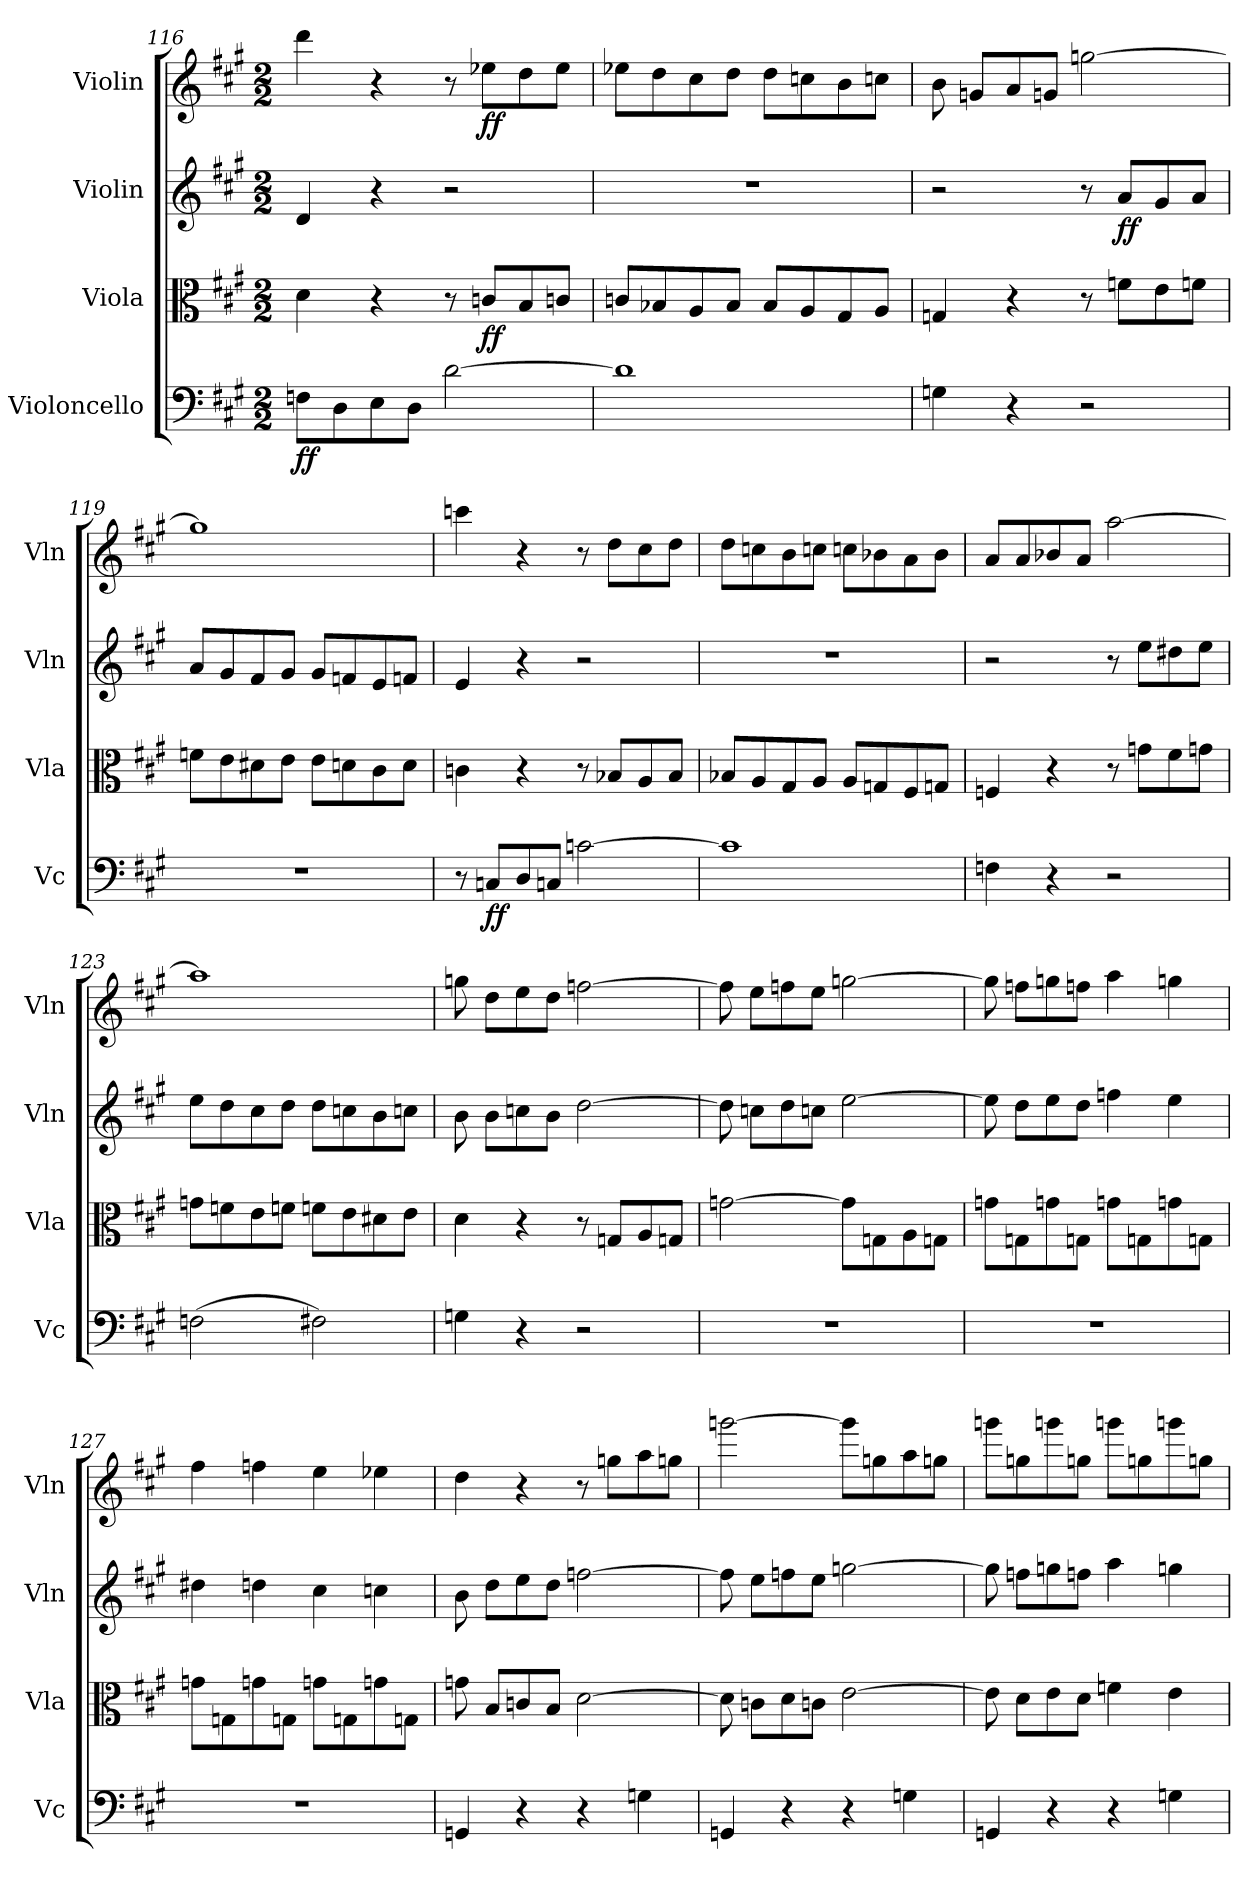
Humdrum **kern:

**kern	**dynam	**kern	**dynam	**kern	**dynam	**kern	**dynam
*part4	*part4	*part3	*part3	*part2	*part2	*part1	*part1
*staff4	*staff4	*staff3	*staff3	*staff2	*staff2	*staff1	*staff1
*I"Violoncello	*	*I"Viola	*	*I"Violin	*	*I"Violin	*
*I'Vc	*	*I'Vla	*	*I'Vln	*	*I'Vln	*
*clefF4	*	*clefC3	*	*clefG2	*	*clefG2	*
*k[f#c#g#]	*	*k[f#c#g#]	*	*k[f#c#g#]	*	*k[f#c#g#]	*
*A:	*	*A:	*	*A:	*	*A:	*
*M2/2	*	*M2/2	*	*M2/2	*	*M2/2	*
=116	=116	=116	=116	=116	=116	=116	=116
8Fn\L	ff	4d\	.	4d/	.	4ddd\	.
8D\	.	.	.	.	.	.	.
8E\	.	4r	.	4r	.	4r	.
8D\J	.	.	.	.	.	.	.
[2d\	.	8r	.	2r	.	8r	.
.	.	8cn/L	ff	.	.	8ee-X\L	ff
.	.	8B/	.	.	.	8dd\	.
.	.	8cn/J	.	.	.	8ee-\J	.
=117	=117	=117	=117	=117	=117	=117	=117
1d]	.	8cn/L	.	1r	.	8ee-X\L	.
.	.	8B-X/	.	.	.	8dd\	.
.	.	8A/	.	.	.	8cc#\	.
.	.	8B-/J	.	.	.	8dd\J	.
.	.	8B-/L	.	.	.	8dd\L	.
.	.	8A/	.	.	.	8ccn\	.
.	.	8G#/	.	.	.	8b\	.
.	.	8A/J	.	.	.	8ccn\J	.
=118	=118	=118	=118	=118	=118	=118	=118
4Gn\	.	4Gn/	.	2r	.	8b\	.
.	.	.	.	.	.	8gn/L	.
4r	.	4r	.	.	.	8a/	.
.	.	.	.	.	.	8gn/J	.
2r	.	8r	.	8r	.	[2ggn\	.
.	.	8fn\L	.	8a/L	ff	.	.
.	.	8e\	.	8g#/	.	.	.
.	.	8fn\J	.	8a/J	.	.	.
=119	=119	=119	=119	=119	=119	=119	=119
1r	.	8fn\L	.	8a/L	.	1gg]	.
.	.	8e\	.	8g#/	.	.	.
.	.	8d#X\	.	8f#/	.	.	.
.	.	8e\J	.	8g#/J	.	.	.
.	.	8e\L	.	8g#/L	.	.	.
.	.	8dn\	.	8fn/	.	.	.
.	.	8c#\	.	8e/	.	.	.
.	.	8d\J	.	8fn/J	.	.	.
=120	=120	=120	=120	=120	=120	=120	=120
8r	.	4cn\	.	4e/	.	4cccn\	.
8Cn/L	ff	.	.	.	.	.	.
8D/	.	4r	.	4r	.	4r	.
8Cn/J	.	.	.	.	.	.	.
[2cn\	.	8r	.	2r	.	8r	.
.	.	8B-X/L	.	.	.	8dd\L	.
.	.	8A/	.	.	.	8cc#\	.
.	.	8B-/J	.	.	.	8dd\J	.
=121	=121	=121	=121	=121	=121	=121	=121
1c]	.	8B-X/L	.	1r	.	8dd\L	.
.	.	8A/	.	.	.	8ccn\	.
.	.	8G#/	.	.	.	8b\	.
.	.	8A/J	.	.	.	8ccn\J	.
.	.	8A/L	.	.	.	8ccn\L	.
.	.	8Gn/	.	.	.	8b-X\	.
.	.	8F#/	.	.	.	8a\	.
.	.	8Gn/J	.	.	.	8b-\J	.
=122	=122	=122	=122	=122	=122	=122	=122
4Fn\	.	4Fn/	.	2r	.	8a/L	.
.	.	.	.	.	.	8a/	.
4r	.	4r	.	.	.	8b-X/	.
.	.	.	.	.	.	8a/J	.
2r	.	8r	.	8r	.	[2aa\	.
.	.	8gn\L	.	8ee\L	.	.	.
.	.	8f#\	.	8dd#X\	.	.	.
.	.	8gn\J	.	8ee\J	.	.	.
=123	=123	=123	=123	=123	=123	=123	=123
(2Fn\	.	8gn\L	.	8ee\L	.	1aa]	.
.	.	8fn\	.	8dd\	.	.	.
.	.	8e\	.	8cc#\	.	.	.
.	.	8fn\J	.	8dd\J	.	.	.
2F#X\)	.	8fn\L	.	8dd\L	.	.	.
.	.	8e\	.	8ccn\	.	.	.
.	.	8d#X\	.	8b\	.	.	.
.	.	8e\J	.	8ccn\J	.	.	.
=124	=124	=124	=124	=124	=124	=124	=124
4Gn\	.	4d\	.	8b\	.	8ggn\	.
.	.	.	.	8b\L	.	8dd\L	.
4r	.	4r	.	8ccn\	.	8ee\	.
.	.	.	.	8b\J	.	8dd\J	.
2r	.	8r	.	[2dd\	.	[2ffn\	.
.	.	8Gn/L	.	.	.	.	.
.	.	8A/	.	.	.	.	.
.	.	8Gn/J	.	.	.	.	.
=125	=125	=125	=125	=125	=125	=125	=125
1r	.	[2gn\	.	8dd\]	.	8ff\]	.
.	.	.	.	8ccn\L	.	8ee\L	.
.	.	.	.	8dd\	.	8ffn\	.
.	.	.	.	8ccn\J	.	8ee\J	.
.	.	8g\L]	.	[2ee\	.	[2ggn\	.
.	.	8Gn\	.	.	.	.	.
.	.	8A\	.	.	.	.	.
.	.	8Gn\J	.	.	.	.	.
=126	=126	=126	=126	=126	=126	=126	=126
1r	.	8gn\L	.	8ee\]	.	8gg\]	.
.	.	8Gn\	.	8dd\L	.	8ffn\L	.
.	.	8gn\	.	8ee\	.	8ggn\	.
.	.	8Gn\J	.	8dd\J	.	8ffn\J	.
.	.	8gn\L	.	4ffn\	.	4aa\	.
.	.	8Gn\	.	.	.	.	.
.	.	8gn\	.	4ee\	.	4ggn\	.
.	.	8Gn\J	.	.	.	.	.
=127	=127	=127	=127	=127	=127	=127	=127
1r	.	8gn\L	.	4dd#X\	.	4ff#\	.
.	.	8Gn\	.	.	.	.	.
.	.	8gn\	.	4ddn\	.	4ffn\	.
.	.	8Gn\J	.	.	.	.	.
.	.	8gn\L	.	4cc#\	.	4ee\	.
.	.	8Gn\	.	.	.	.	.
.	.	8gn\	.	4ccn\	.	4ee-X\	.
.	.	8Gn\J	.	.	.	.	.
=128	=128	=128	=128	=128	=128	=128	=128
4GGn/	.	8gn\	.	8b\	.	4dd\	.
.	.	8B/L	.	8dd\L	.	.	.
4r	.	8cn/	.	8ee\	.	4r	.
.	.	8B/J	.	8dd\J	.	.	.
4r	.	[2d\	.	[2ffn\	.	8r	.
.	.	.	.	.	.	8ggn\L	.
4Gn\	.	.	.	.	.	8aa\	.
.	.	.	.	.	.	8ggn\J	.
=129	=129	=129	=129	=129	=129	=129	=129
4GGn/	.	8d\]	.	8ff\]	.	[2gggn\	.
.	.	8cn\L	.	8ee\L	.	.	.
4r	.	8d\	.	8ffn\	.	.	.
.	.	8cn\J	.	8ee\J	.	.	.
4r	.	[2e\	.	[2ggn\	.	8ggg\L]	.
.	.	.	.	.	.	8ggn\	.
4Gn\	.	.	.	.	.	8aa\	.
.	.	.	.	.	.	8ggn\J	.
=130	=130	=130	=130	=130	=130	=130	=130
4GGn/	.	8e\]	.	8gg\]	.	8gggn\L	.
.	.	8d\L	.	8ffn\L	.	8ggn\	.
4r	.	8e\	.	8ggn\	.	8gggn\	.
.	.	8d\J	.	8ffn\J	.	8ggn\J	.
4r	.	4fn\	.	4aa\	.	8gggn\L	.
.	.	.	.	.	.	8ggn\	.
4Gn\	.	4e\	.	4ggn\	.	8gggn\	.
.	.	.	.	.	.	8ggn\J	.
=	=	=	=	=	=	=	=
*-	*-	*-	*-	*-	*-	*-	*-
